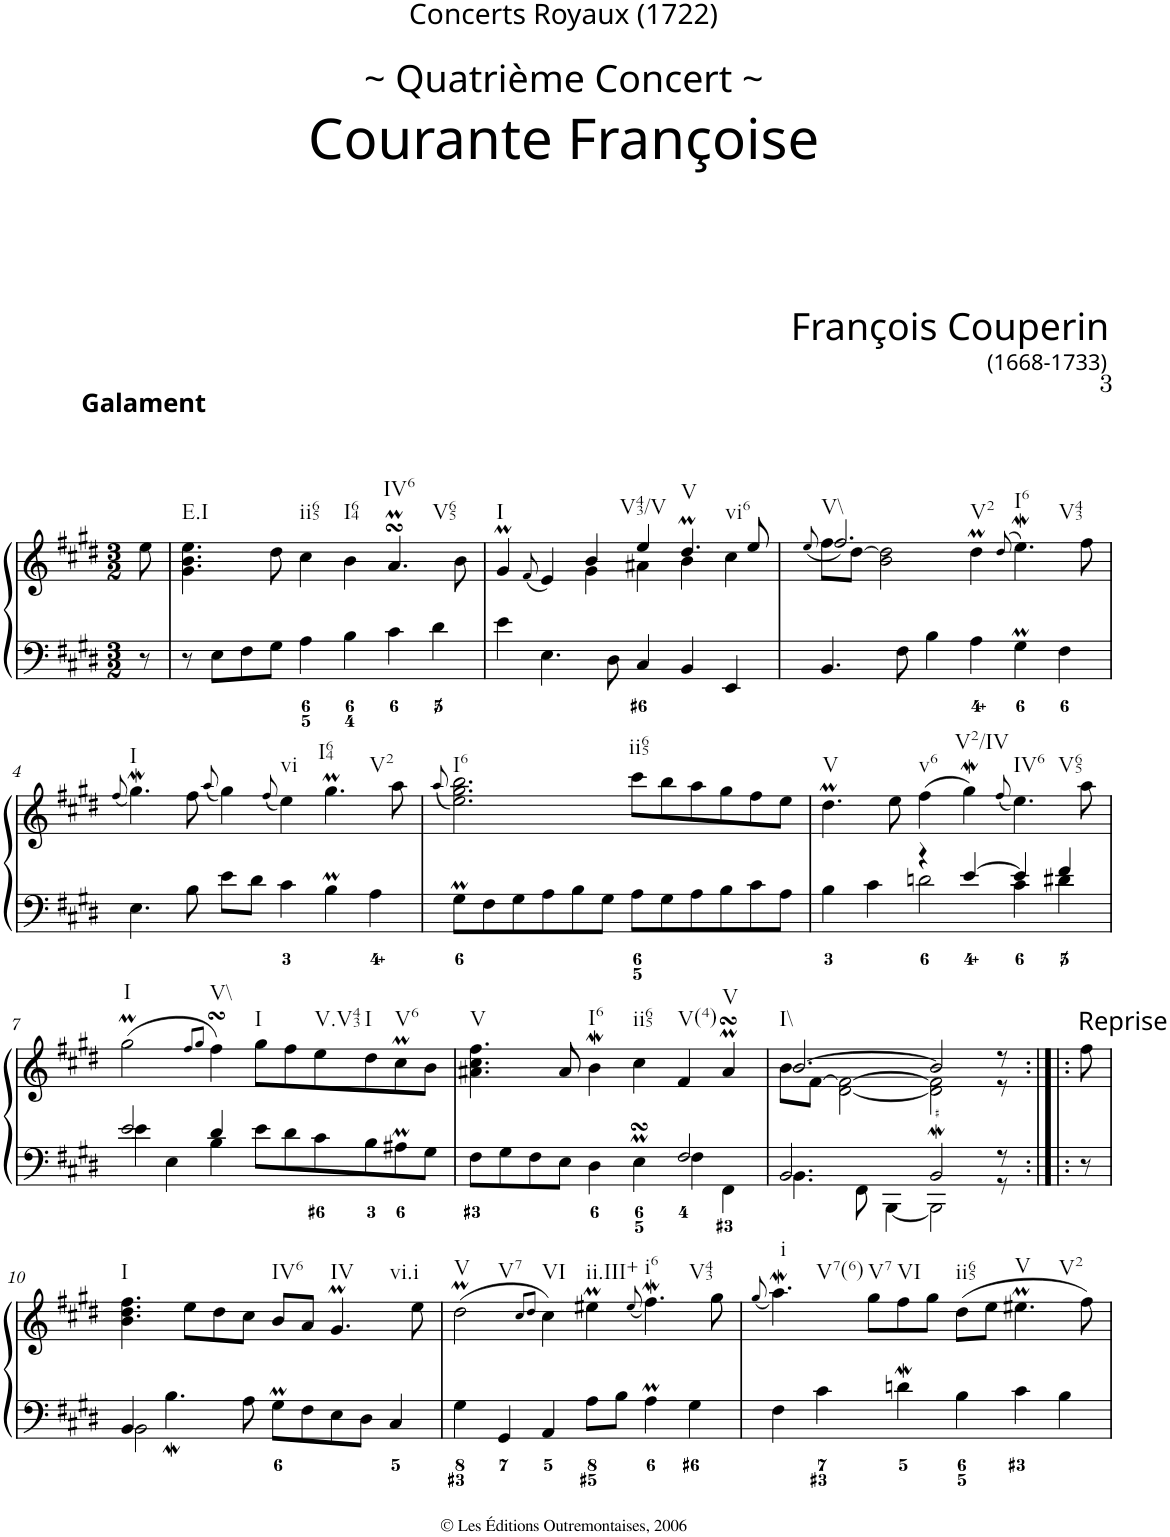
**kern	**kern
*part1	*part1
*staff2	*staff1
*I"Clavecin	*
*clefF4	*clefG2
*k[f#c#g#d#]	*k[f#c#g#d#]
*E:	*E:
*M3/2	*M3/2
=	=
!	!LO:TX:a:B:t=Galament
8r	8ee\
=1	=1
!	!LO:TX:b:t=E.I
8r	4.g#\ 4.b\ 4.ee\
8E\L	.
8F#\	.
8G#\J	8dd#\
!	!LO:TX:b:t=ii65
4A\	4cc#\
!	!LO:TX:b:t=I64
4B\	4b\
!	!LO:TX:b:t=IV6
!	!LO:TX:b:t=V65
4c#\	4.asSSsM/
4d#\	.
.	8b\
=2	=2
*	*^
!	!LO:TX:b:t=I	!
4e\	4g#m/	2ryy
.	(<8qf#/	.
4.E\	4e/)	.
.	4b/	4g#\
8D#\	.	.
!	!LO:TX:b:t=V43/V	!
4C#/	4ee/	4a#X\
!	!LO:TX:b:t=V	!
!	!LO:TX:b:t=vi6	!
4BB/	4.dd#m/	4b\
4EE/	.	4cc#\
.	8ee/	.
=3	=3	=3
.	(<8qee/	.
!	!LO:TX:b:t=V\\	!
4.BB/	2.ff#/)	8ff#\L
.	.	[>8dd#\J
.	.	2b\ 2dd#\]
8F#\	.	.
4B\	.	.
!	!LO:TX:b:t=V2	!
4A\	4dd#m\	2.ryy
.	(>8qdd#/	.
!	!LO:TX:b:t=I6	!
!	!LO:TX:b:t=V43	!
4G#m\	4.eew\)	.
4F#\	.	.
.	8ff#\	.
*	*v	*v
!!LO:LB:g=z
=4	=4
.	(<8qff#/
!	!LO:TX:b:t=I
4.E\	4.gg#W\)
8B\	8ff#\
.	(<8qaa/
8e\L	4gg#\)
8d#\J	.
.	(<8qff#/
!	!LO:TX:b:t=vi
4c#\	4ee\)
!	!LO:TX:b:t=I64
!	!LO:TX:b:t=V2
4BM\	4.gg#m\
4A\	.
.	8aa\
=5	=5
.	(<8qaa/
!	!LO:TX:b:t=I6
8G#m\L	2.ee\ 2.gg#\ 2.bb\)
8F#\	.
8G#\	.
8A\	.
8B\	.
8G#\J	.
!	!LO:TX:b:t=ii65
8A\L	8ccc#\L
8G#\	8bb\
8A\	8aa\
8B\	8gg#\
8c#\	8ff#\
8A\J	8ee\J
=6	=6
*^	*
!	!	!LO:TX:b:t=V
2ryy	4B\	4.dd#m\
.	4c#\	.
.	.	8ee\
!	!	!LO:TX:b:t=v6
4r	2dn\	(>4ff#\
!	!	!LO:TX:b:t=V2/IV
[>4e/	.	4gg#W\)
.	.	(<8qff#/
!	!	!LO:TX:b:t=IV6
!	!	!LO:TX:b:t=V65
4e/]	4c#\	4.ee\)
4f#/	4d#X\	.
.	.	8aa\
!!LO:LB:g=z
=7	=7	=7
!	!	!LO:TX:b:t=I
2e/	4e\	(>2gg#m\
.	4E\	.
.	.	8qff#/L
.	.	8qgg#/J
!	!	!LO:TX:b:t=V\\
4d#/	4B\	4ff#sSSS\)
!	!	!LO:TX:b:t=I
8e\L	2.ryy	8gg#\L
8d#\	.	8ff#\
!	!	!LO:TX:b:t=V.V43
8c#\	.	8ee\
!	!	!LO:TX:b:t=I
8B\	.	8dd#\
!	!	!LO:TX:b:t=V6
8A#Xm\	.	8cc#M\
8G#\J	.	8b\J
=8	=8	=8
!	!	!LO:TX:b:t=V
8F#\L	1ryy	4.a#X\ 4.cc#\ 4.ff#\
8G#\	.	.
8F#\	.	.
8E\J	.	8a#/
!	!	!LO:TX:b:t=I6
4D#\	.	4bW\
!	!	!LO:TX:b:t=ii65
4EsSSsM\	.	4cc#\
!	!	!LO:TX:b:t=V(4)
2F#/	4F#\	4f#/
!	!	!LO:TX:b:t=V
.	4FF#\	4a#sSsSm/
=9	=9	=9
*	*	*^
!	!	!LO:TX:b:t=I\\	!
2.BB/	4.BB\	[>2.b/	8b\L
.	.	.	[>8f#\J
.	.	.	[<2d#\ 2f#\_
.	8FF#\	.	.
.	[<4BBB\	.	.
2BBW/	2BBB\]	2b/]	2d#\] 2f#\]
8r	8r	8r	8r
=9X1:|!|:	=9X1:|!|:	=9X1:|!|:	=9X1:|!|:
!	!	!LO:TX:a:t=Reprise	!
*v	*v	*	*
*	*v	*v
8r	8ff#\
!!LO:LB:g=z
=10	=10
*^	*
!	!	!LO:TX:b:t=I
4BB/	2BB\	4.b\ 4.dd#\ 4.ff#\
4.BW\	.	.
.	.	8ee\L
.	1ryy	8dd#\
8A\	.	8cc#\J
!	!	!LO:TX:b:t=IV6
8G#m\L	.	8b/L
8F#\	.	8a/J
!	!	!LO:TX:b:t=IV
!	!	!LO:TX:b:t=vi.i
8E\	.	4.g#m/
8D#\J	.	.
4C#/	.	.
.	.	8ee\
*v	*v	*
=11	=11
!	!LO:TX:b:t=V
!	!LO:TX:b:t=V7
4G#\	(>2dd#m\
4GG#/	.
.	8qcc#/L
.	8qdd#/J
!	!LO:TX:b:t=VI
4AA/	4cc#\)
!	!LO:TX:b:t=ii.III+
8A\L	4ee#Xm\
8B\J	.
.	(<8qee#/
!	!LO:TX:b:t=i6
!	!LO:TX:b:t=V43
4AM\	4.ff#W\)
4G#\	.
.	8gg#\
=12	=12
.	(<8qgg#/
!	!LO:TX:b:t=i
!	!LO:TX:b:t=V7(6)
4F#\	4.aaw\)
4c#\	.
!	!LO:TX:b:t=V7
.	8gg#\L
!	!LO:TX:b:t=VI
4dnw\	8ff#\
.	8gg#\J
!	!LO:TX:b:t=ii65
4B\	(>8dd#\L
.	8ee\J
!	!LO:TX:b:t=V
!	!LO:TX:b:t=V2
4c#\	4.ee#Xm\
4B\	.
.	8ff#\)
=	=
*-	*-
